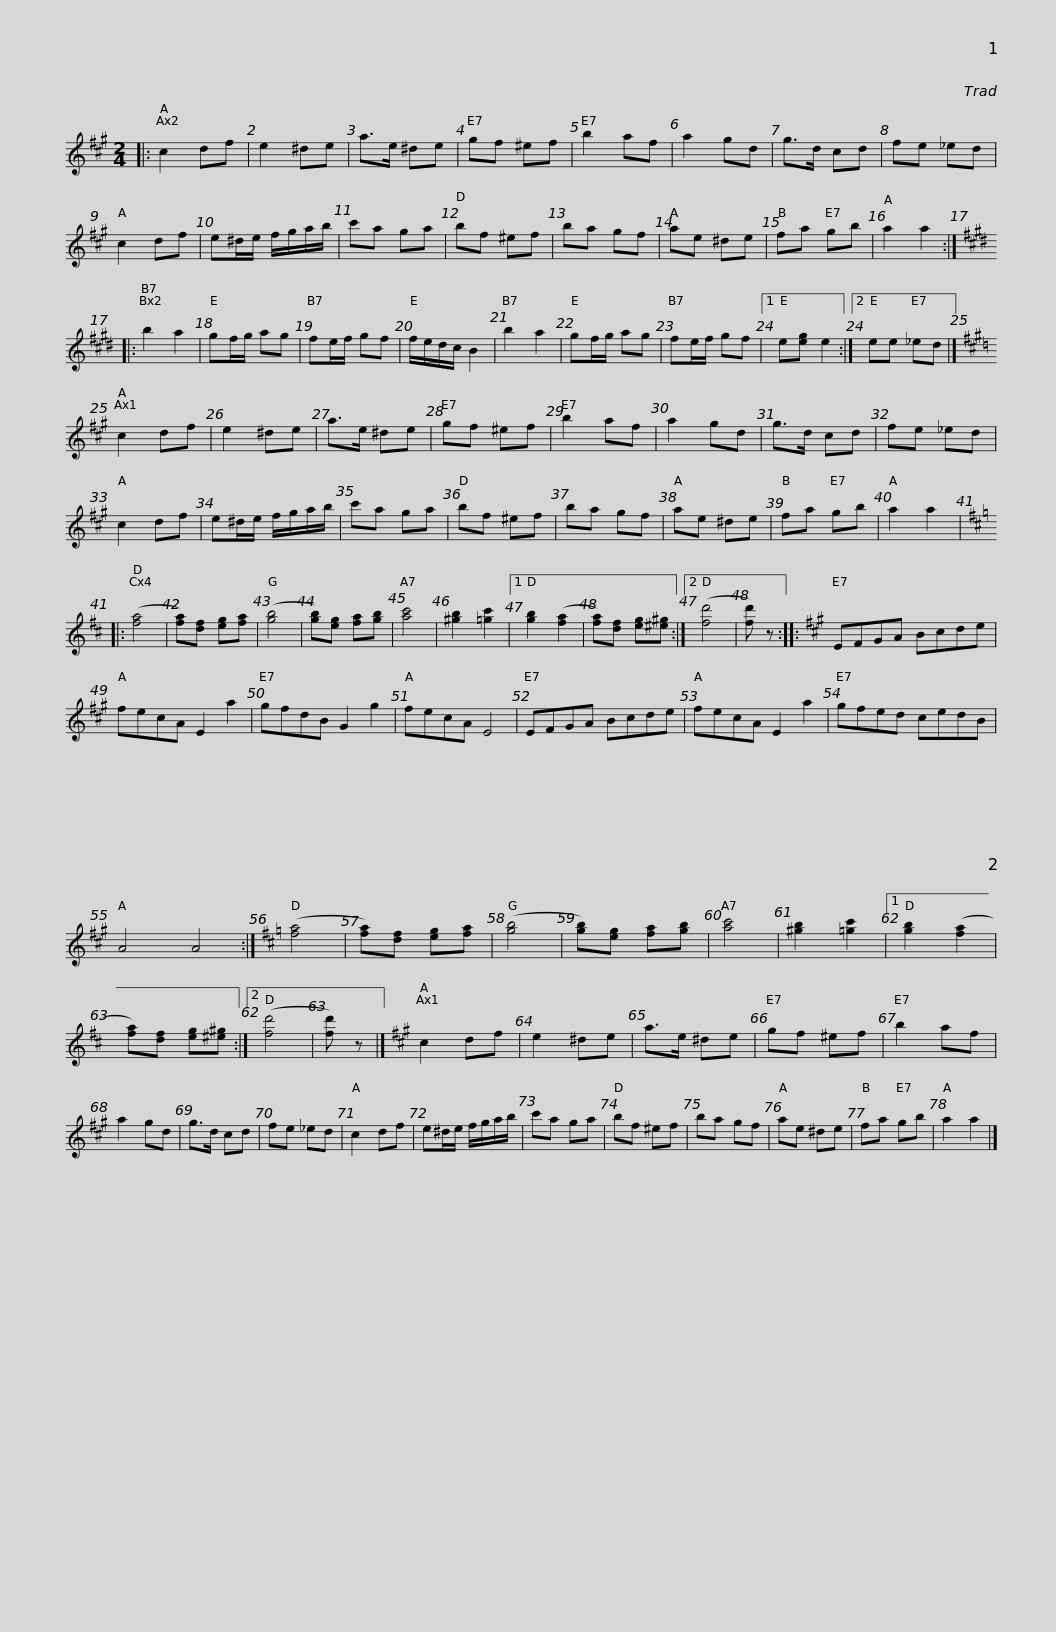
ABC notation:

X:1
L:1/8
M:2/4
I:linebreak $
K:A
V:1 treble
V:1
|: c2 df | e2 ^de | a>e ^de | gf ^ef | b2 af | %5
 a2 gd | g>d cd | fe _ed | c2 df |$ e^d/e/ f/g/a/b/ | %10
 c'a ga | bf ^ef | ba gf | ae ^de | fa gb | %15
 a2 a2 ::[K:E] b2 a2 |$ gf/g/ ag | fe/f/ gf | f/e/d/c/ B2 | %20
 b2 a2 | gf/g/ ag | fe/f/ gf |1 e[eg] e2 :|2 ee _ed |] %25
[K:A] c2 df |$ e2 ^de | a>e ^de | gf ^ef | b2 af | %30
 a2 gd | g>d cd | fe _ed | c2 df | e^d/e/ f/g/a/b/ |$ %35
 c'a ga | bf ^ef | ba gf | ae ^de | fa gb | %40
 a2 a2 |:[K:D] ([fa]4 | [fa])[df] [eg][fa] | ([gb]4 | [gb])[eg] [fa][gb] |$ %45
 [ac']4 | [^gb]2 [=gc']2 |1 [gb]2 ([fa]2 | [fa])[df] [eg][^e^g] :|2 ([fd']4 | %50
 [fd']) z ::[K:A] EFGA Bcde | fecA E2 a2 | gfdB G2 g2 |$ fecA E4 | %55
 EFGA Bcde | fecA E2 a2 | gfed cedB | A4 A4 :|[K:D] ([fa]4 | %60
 [fa])[df] [eg][fa] | ([gb]4 |$ [gb])[eg] [fa][gb] | [ac']4 | [^gb]2 [=gc']2 |1 %65
 [gb]2 ([fa]2 | [fa])[df] [eg][^e^g] :|2 ([fd']4 | [fd']) z |][K:A] c2 df | %70
 e2 ^de | a>e ^de | gf ^ef |$ b2 af | a2 gd | %75
 g>d cd | fe _ed | c2 df | e^d/e/ f/g/a/b/ | c'a ga | %80
 bf ^ef | ba gf |$ ae ^de | fa gb | a2 a2 |] %85
